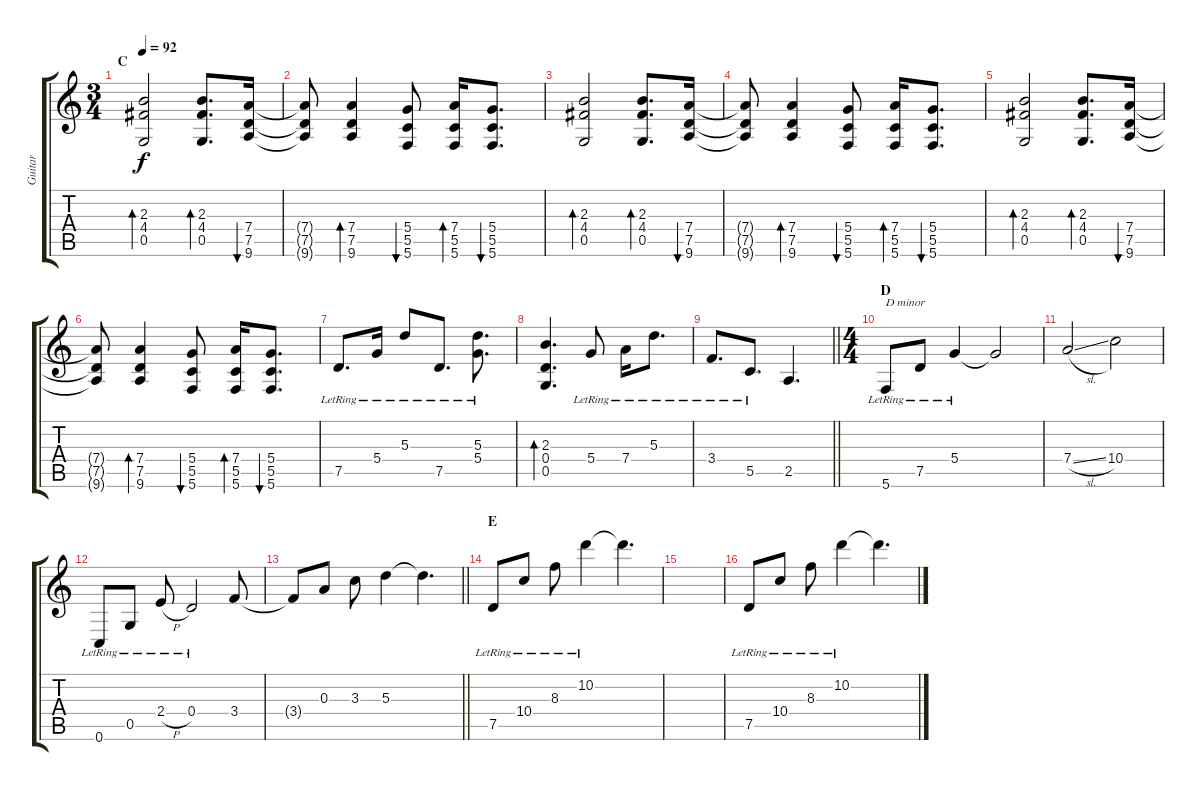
\track ("Guitar" "Guitar") {instrument distortionguitar}
\staff {score tabs}
\tuning (G4 E4 A3 D3 G2 C2) {hide}
\ts (3 4)
\section ("" "C")
\tempo 92
\clef g2
\ks c
(2.3 4.4 0.5).2{bd 60 dy f instrument electricguitarjazz} (2.3 4.4 0.5).8{d bd 60} (7.4 7.5 9.6).16{bu 60} |
(7.4{t} 7.5{t} 9.6{t}).8 (7.4 7.5 9.6).4{bd 60} (5.4 5.5 5.6).8{bu 60} (7.4 5.5 5.6).16{bd 60} (5.4 5.5 5.6).8{d bu 60} |
(2.3 4.4 0.5).2{bd 60} (2.3 4.4 0.5).8{d bd 60} (7.4 7.5 9.6).16{bu 60} |
(7.4{t} 7.5{t} 9.6{t}).8 (7.4 7.5 9.6).4{bd 60} (5.4 5.5 5.6).8{bu 60} (7.4 5.5 5.6).16{bd 60} (5.4 5.5 5.6).8{d bu 60} |
(2.3 4.4 0.5).2{bd 60} (2.3 4.4 0.5).8{d bd 60} (7.4 7.5 9.6).16{bu 60} |
(7.4{t} 7.5{t} 9.6{t}).8 (7.4 7.5 9.6).4{bd 60} (5.4 5.5 5.6).8{bu 60} (7.4 5.5 5.6).16{bd 60} (5.4 5.5 5.6).8{d bu 60} |
7.5{lr}.8{d} 5.4{lr}.16 5.3{lr}.8 7.5{lr}.8{d} (5.3{lr} 5.4{lr}).8{d} |
(2.3 0.4 0.5).4{d bd 60} 5.4{lr}.8 7.4{lr}.16 5.3{lr}.8{d} |
\barLineRight lightlight
3.4{lr}.8{d} 5.5{lr}.8{d} 2.5.4{d} |
\ts (4 4)
\section ("" "D")
5.6{lr}.8{txt "D minor"} 7.5{lr}.8 5.4{lr}.4 5.4{t}.2 |
7.4{sl}.2 10.4.2 |
0.6{lr}.8 0.5{lr}.8 2.4{h lr}.8 0.4{lr}.2 3.4.8 |
\barLineRight lightlight
3.4{t}.8 0.3.8 3.3.8 5.3.4 5.3{t}.4{d} |
\section ("" "E")
7.5{lr}.8 10.4{lr}.8 8.3{lr}.8 10.2{lr}.4 10.2{t}.4{d} |
|
7.5{lr}.8 10.4{lr}.8 8.3{lr}.8 10.2{lr}.4 10.2{t}.4{d}
